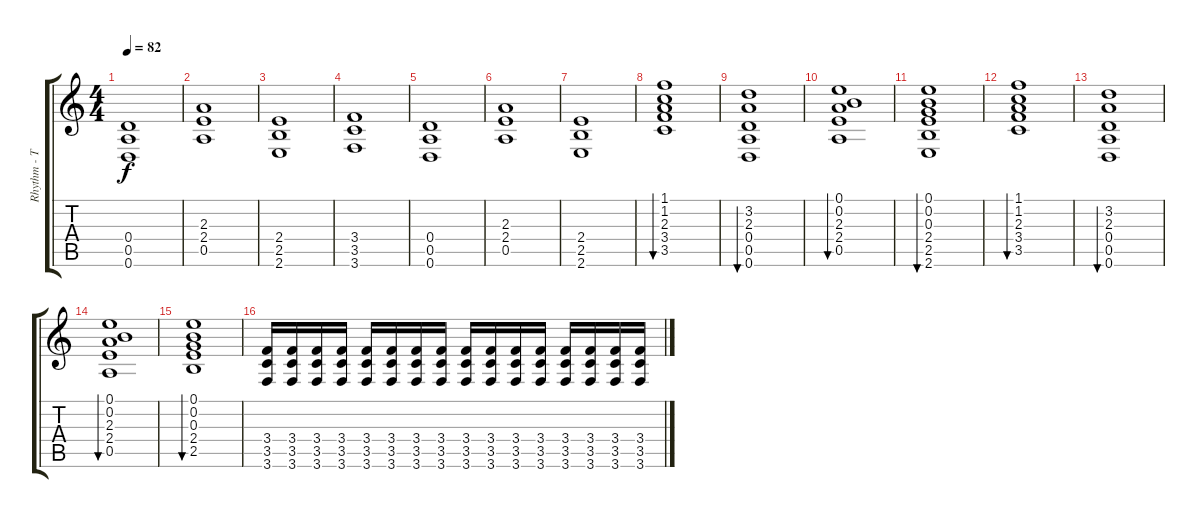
\track ("Rhythm - Taylor York" "Rhythm - T") {instrument distortionguitar}
\staff {score tabs}
\tuning (E4 B3 G3 D3 A2 D2) {hide}
\ts (4 4)
\tempo 82
\clef g2
\ks c
(0.4 0.5 0.6).1{dy f} |
(2.3 2.4 0.5).1 |
(2.4 2.5 2.6).1 |
(3.4 3.5 3.6).1 |
(0.4 0.5 0.6).1 |
(2.3 2.4 0.5).1 |
(2.4 2.5 2.6).1 |
(1.1 1.2 2.3 3.4 3.5).1{bu 240 volume 8 instrument electricguitarjazz} |
(3.2 2.3 0.4 0.5 0.6).1{bu 240} |
(0.1 0.2 2.3 2.4 0.5).1{bu 240} |
(0.1 0.2 0.3 2.4 2.5 2.6).1{bu 240} |
(1.1 1.2 2.3 3.4 3.5).1{bu 240} |
(3.2 2.3 0.4 0.5 0.6).1{bu 240} |
(0.1 0.2 2.3 2.4 0.5).1{bu 240} |
(0.1 0.2 0.3 2.4 2.5).1{bu 240} |
(3.4 3.5 3.6).16{volume 13 instrument distortionguitar} (3.4 3.5 3.6).16 (3.4 3.5 3.6).16 (3.4 3.5 3.6).16 (3.4 3.5 3.6).16 (3.4 3.5 3.6).16 (3.4 3.5 3.6).16 (3.4 3.5 3.6).16 (3.4 3.5 3.6).16 (3.4 3.5 3.6).16 (3.4 3.5 3.6).16 (3.4 3.5 3.6).16 (3.4 3.5 3.6).16 (3.4 3.5 3.6).16 (3.4 3.5 3.6).16 (3.4 3.5 3.6).16
